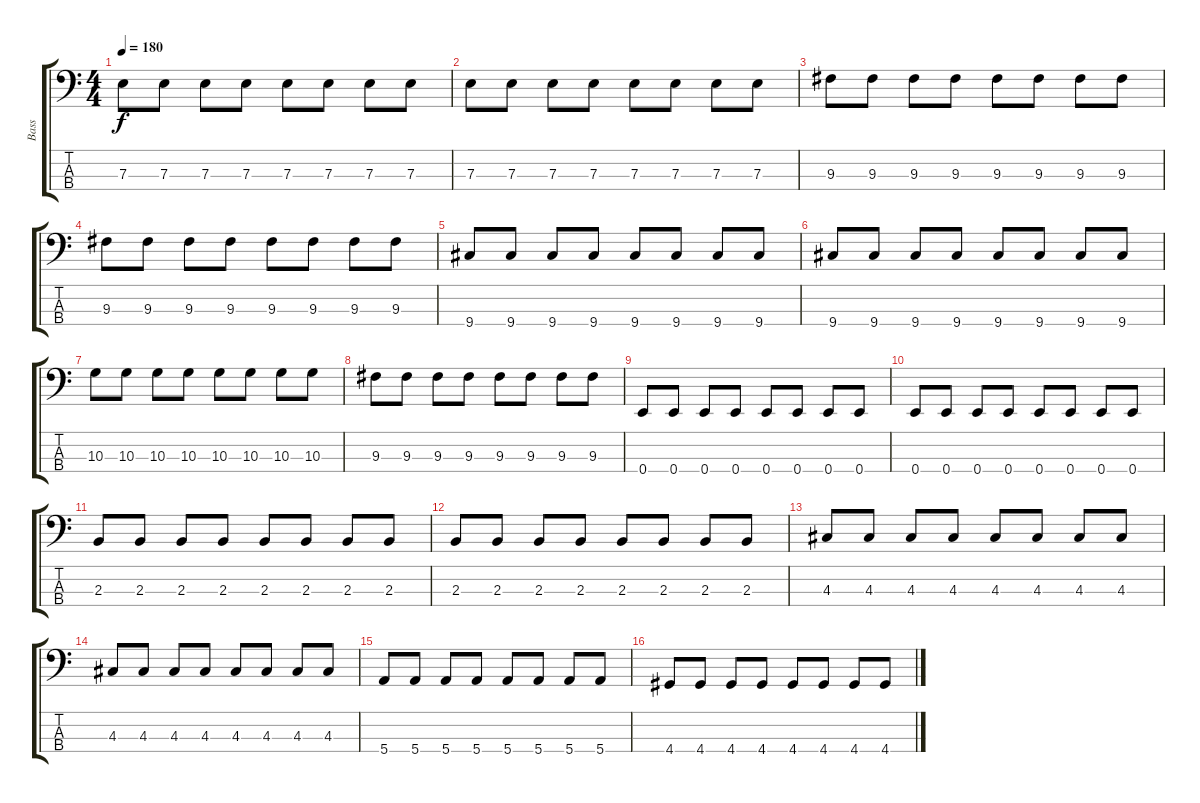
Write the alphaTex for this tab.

\track ("Bass" "Bass") {instrument electricbasspick}
\staff {score tabs}
\tuning (G2 D2 A1 E1) {hide}
\ts (4 4)
\tempo 180
\clef f4
\ks c
7.3.8{dy f} 7.3.8 7.3.8 7.3.8 7.3.8 7.3.8 7.3.8 7.3.8 |
7.3.8 7.3.8 7.3.8 7.3.8 7.3.8 7.3.8 7.3.8 7.3.8 |
9.3.8 9.3.8 9.3.8 9.3.8 9.3.8 9.3.8 9.3.8 9.3.8 |
9.3.8 9.3.8 9.3.8 9.3.8 9.3.8 9.3.8 9.3.8 9.3.8 |
9.4.8 9.4.8 9.4.8 9.4.8 9.4.8 9.4.8 9.4.8 9.4.8 |
9.4.8 9.4.8 9.4.8 9.4.8 9.4.8 9.4.8 9.4.8 9.4.8 |
10.3.8 10.3.8 10.3.8 10.3.8 10.3.8 10.3.8 10.3.8 10.3.8 |
9.3.8 9.3.8 9.3.8 9.3.8 9.3.8 9.3.8 9.3.8 9.3.8 |
0.4.8 0.4.8 0.4.8 0.4.8 0.4.8 0.4.8 0.4.8 0.4.8 |
0.4.8 0.4.8 0.4.8 0.4.8 0.4.8 0.4.8 0.4.8 0.4.8 |
2.3.8 2.3.8 2.3.8 2.3.8 2.3.8 2.3.8 2.3.8 2.3.8 |
2.3.8 2.3.8 2.3.8 2.3.8 2.3.8 2.3.8 2.3.8 2.3.8 |
4.3.8 4.3.8 4.3.8 4.3.8 4.3.8 4.3.8 4.3.8 4.3.8 |
4.3.8 4.3.8 4.3.8 4.3.8 4.3.8 4.3.8 4.3.8 4.3.8 |
5.4.8 5.4.8 5.4.8 5.4.8 5.4.8 5.4.8 5.4.8 5.4.8 |
4.4.8 4.4.8 4.4.8 4.4.8 4.4.8 4.4.8 4.4.8 4.4.8
